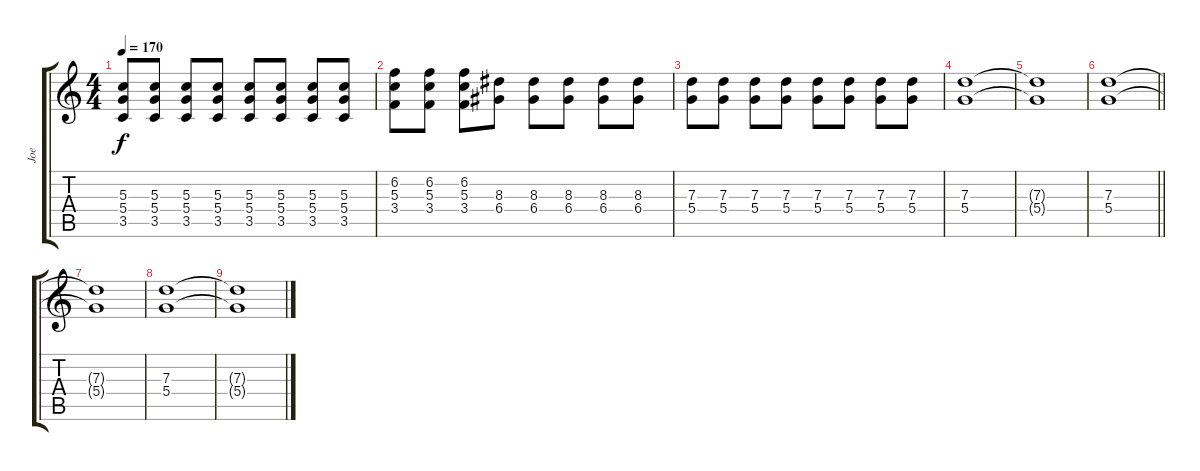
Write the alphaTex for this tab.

\track ("Joe" "Joe") {instrument distortionguitar}
\staff {score tabs}
\tuning (E4 B3 G3 D3 A2 E2) {hide}
\ts (4 4)
\tempo 170
\clef g2
\ks c
(5.3 5.4 3.5).8{dy f} (5.3 5.4 3.5).8 (5.3 5.4 3.5).8 (5.3 5.4 3.5).8 (5.3 5.4 3.5).8 (5.3 5.4 3.5).8 (5.3 5.4 3.5).8 (5.3 5.4 3.5).8 |
(6.2 5.3 3.4).8 (6.2 5.3 3.4).8 (6.2 5.3 3.4).8 (8.3 6.4).8 (8.3 6.4).8 (8.3 6.4).8 (8.3 6.4).8 (8.3 6.4).8 |
(7.3 5.4).8 (7.3 5.4).8 (7.3 5.4).8 (7.3 5.4).8 (7.3 5.4).8 (7.3 5.4).8 (7.3 5.4).8 (7.3 5.4).8 |
(7.3 5.4).1 |
(7.3{t} 5.4{t}).1 |
\barLineRight lightlight
(7.3 5.4).1 |
(7.3{t} 5.4{t}).1 |
(7.3 5.4).1 |
(7.3{t} 5.4{t}).1
